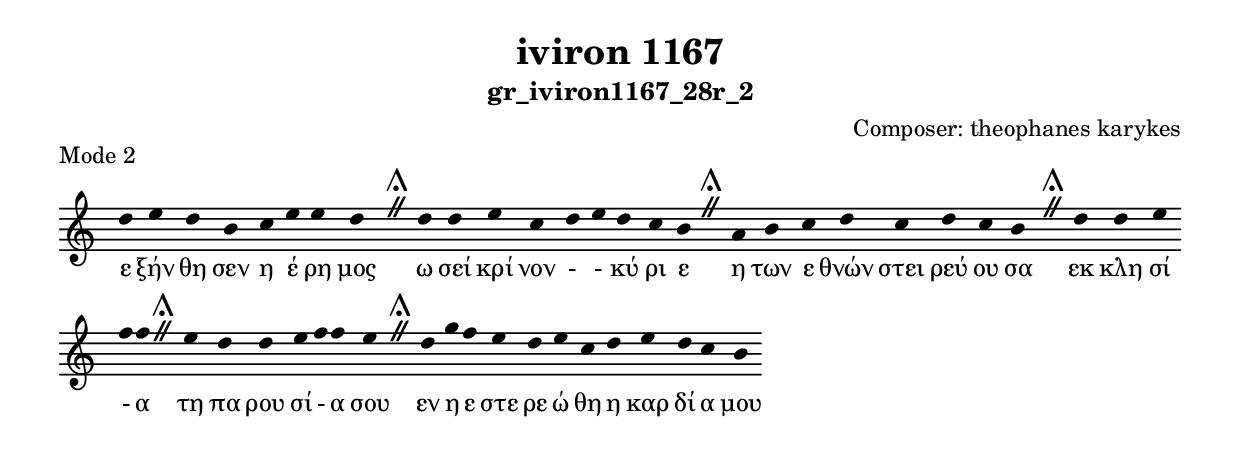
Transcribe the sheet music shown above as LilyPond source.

\include "gregorian.ly"

	\header {
 	  title = "iviron 1167"
	  subtitle = "gr_iviron1167_28r_2"
	  composer = "Composer: theophanes karykes"
	  piece = "Mode 2"
	}

	chant = {
	  d''4 e''4 d''4 b'4 c''4 e''4 e''4 d''4 \divisioMaior
 d''4 d''4 e''4 c''4 d''4 e''4 d''4 c''4 b'4 \divisioMaior
 a'4 b'4 c''4 d''4 c''4 d''4 c''4 b'4 \divisioMaior
 d''4 d''4 e''4 f''4 f''4 \divisioMaior
 e''4 d''4 d''4 e''4 f''4 f''4 e''4 \divisioMaior
 d''4 g''4 f''4 e''4 d''4 e''4 c''4 d''4 e''4 d''4 c''4 b'4\finalis
	}

	verba = \lyricmode {ε ξήν θη σεν η έ ρη μος 
ω σεί κρί νον -  - κύ ρι ε 
η των ε θνών στει ρεύ ου σα 
εκ κλη σί - α 
τη πα ρου σί - α σου 
εν η ε στε ρε ώ θη η καρ δί α μου 
	}


	\score {
	  \new Staff <<
	  \new Voice = "melody" \chant
	  \new Lyrics = "one" \lyricsto melody \verba
	  >>
	  \layout {
	    \context {
	      \Staff
	      \remove "Time_signature_engraver"
	      \remove "Bar_engraver"
	    }
	    \context {
	      \Voice
	      \remove "Stem_engraver"
	    }
	  }
	}